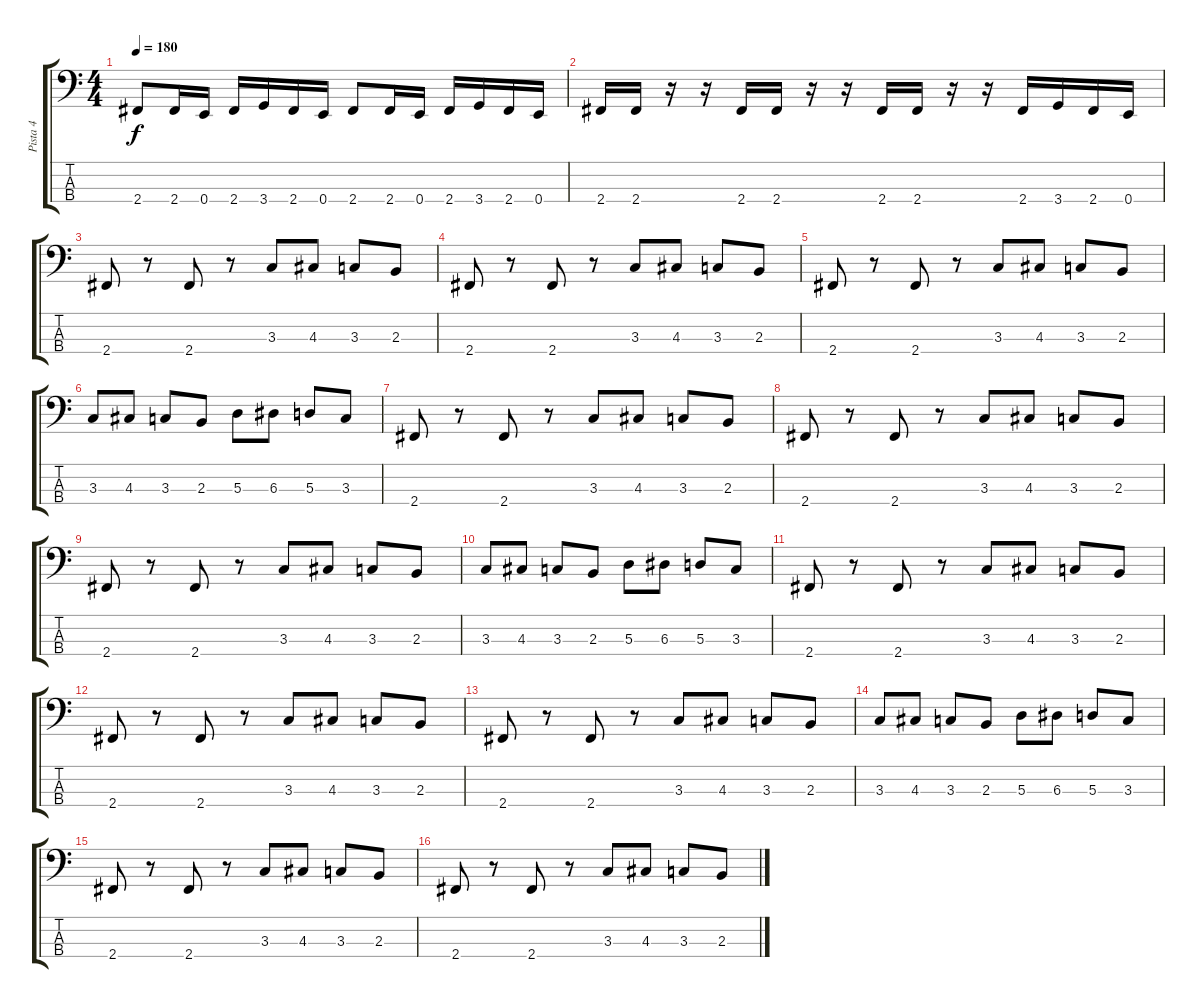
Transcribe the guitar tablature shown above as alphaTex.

\track ("Pista 4" "Pista 4") {instrument electricbasspick}
\staff {score tabs}
\tuning (G2 D2 A1 E1) {hide}
\ts (4 4)
\tempo 180
\clef f4
\ks c
2.4.8{dy f} 2.4.16 0.4.16 2.4.16 3.4.16 2.4.16 0.4.16 2.4.8 2.4.16 0.4.16 2.4.16 3.4.16 2.4.16 0.4.16 |
2.4.16 2.4.16 r.16 r.16 2.4.16 2.4.16 r.16 r.16 2.4.16 2.4.16 r.16 r.16 2.4.16 3.4.16 2.4.16 0.4.16 |
2.4.8 r.8 2.4.8 r.8 3.3.8 4.3.8 3.3.8 2.3.8 |
2.4.8 r.8 2.4.8 r.8 3.3.8 4.3.8 3.3.8 2.3.8 |
2.4.8 r.8 2.4.8 r.8 3.3.8 4.3.8 3.3.8 2.3.8 |
3.3.8 4.3.8 3.3.8 2.3.8 5.3.8 6.3.8 5.3.8 3.3.8 |
2.4.8 r.8 2.4.8 r.8 3.3.8 4.3.8 3.3.8 2.3.8 |
2.4.8 r.8 2.4.8 r.8 3.3.8 4.3.8 3.3.8 2.3.8 |
2.4.8 r.8 2.4.8 r.8 3.3.8 4.3.8 3.3.8 2.3.8 |
3.3.8 4.3.8 3.3.8 2.3.8 5.3.8 6.3.8 5.3.8 3.3.8 |
2.4.8 r.8 2.4.8 r.8 3.3.8 4.3.8 3.3.8 2.3.8 |
2.4.8 r.8 2.4.8 r.8 3.3.8 4.3.8 3.3.8 2.3.8 |
2.4.8 r.8 2.4.8 r.8 3.3.8 4.3.8 3.3.8 2.3.8 |
3.3.8 4.3.8 3.3.8 2.3.8 5.3.8 6.3.8 5.3.8 3.3.8 |
2.4.8 r.8 2.4.8 r.8 3.3.8 4.3.8 3.3.8 2.3.8 |
2.4.8 r.8 2.4.8 r.8 3.3.8 4.3.8 3.3.8 2.3.8
